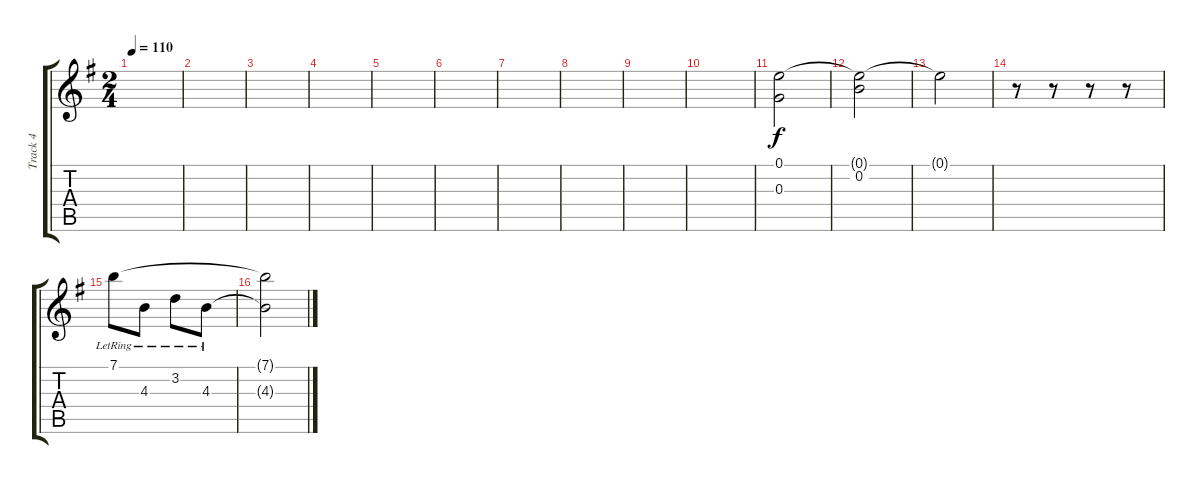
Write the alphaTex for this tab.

\track ("Track 4" "Track 4") {mute instrument acousticguitarnylon}
\staff {score tabs}
\tuning (E4 B3 G3 D3 A2 E2) {hide}
\ts (2 4)
\tempo 110
\clef g2
\ks g
|
|
|
|
|
|
|
|
|
|
(0.1 0.3).2 |
(0.1{t} 0.2).2 |
0.1{t}.2 |
r.8 r.8 r.8 r.8 |
7.1{lr}.8 4.3{lr}.8 3.2{lr}.8 4.3{lr}.8 |
(7.1{t} 4.3{t}).2
